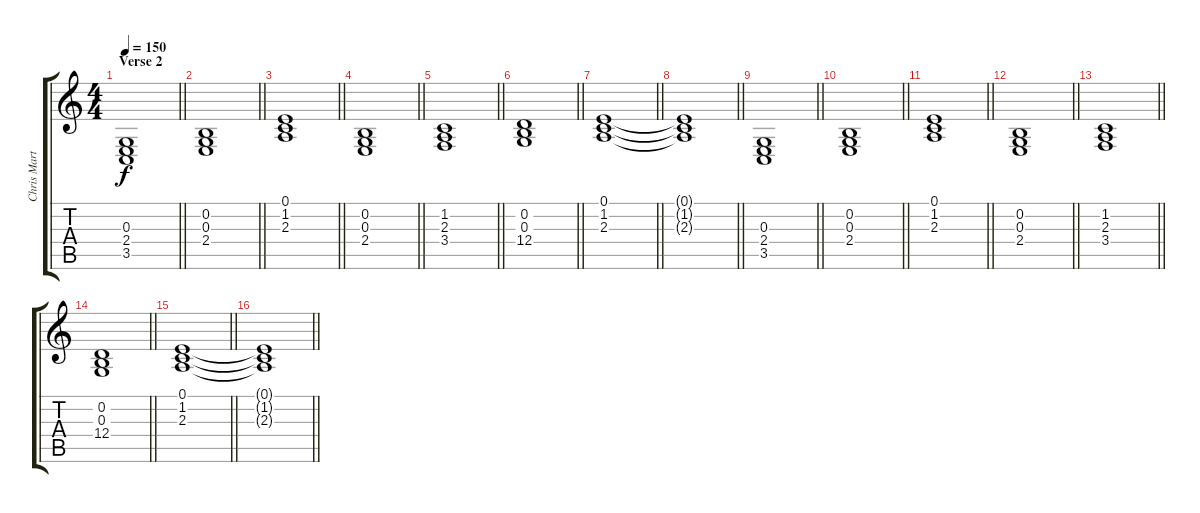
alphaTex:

\track ("Chris Martin" "Chris Mart") {instrument synthstrings1}
\staff {score tabs}
\tuning (E4 B3 G3 D3 A2 E2) {hide}
\ts (4 4)
\section ("" "Verse 2")
\tempo 150
\clef g2
\barLineRight lightlight
\ks c
(0.3 2.4 3.5).1{dy f volume 14} |
\barLineRight lightlight
(0.2 0.3 2.4).1 |
\barLineRight lightlight
(0.1 1.2 2.3).1 |
\barLineRight lightlight
(0.2 0.3 2.4).1 |
\barLineRight lightlight
(1.2 2.3 3.4).1 |
\barLineRight lightlight
(0.2 0.3 12.4).1 |
\barLineRight lightlight
(0.1 1.2 2.3).1 |
\barLineRight lightlight
(0.1{t} 1.2{t} 2.3{t}).1 |
\barLineRight lightlight
(0.3 2.4 3.5).1{volume 14} |
\barLineRight lightlight
(0.2 0.3 2.4).1 |
\barLineRight lightlight
(0.1 1.2 2.3).1 |
\barLineRight lightlight
(0.2 0.3 2.4).1 |
\barLineRight lightlight
(1.2 2.3 3.4).1 |
\barLineRight lightlight
(0.2 0.3 12.4).1 |
\barLineRight lightlight
(0.1 1.2 2.3).1 |
\barLineRight lightlight
(0.1{t} 1.2{t} 2.3{t}).1
